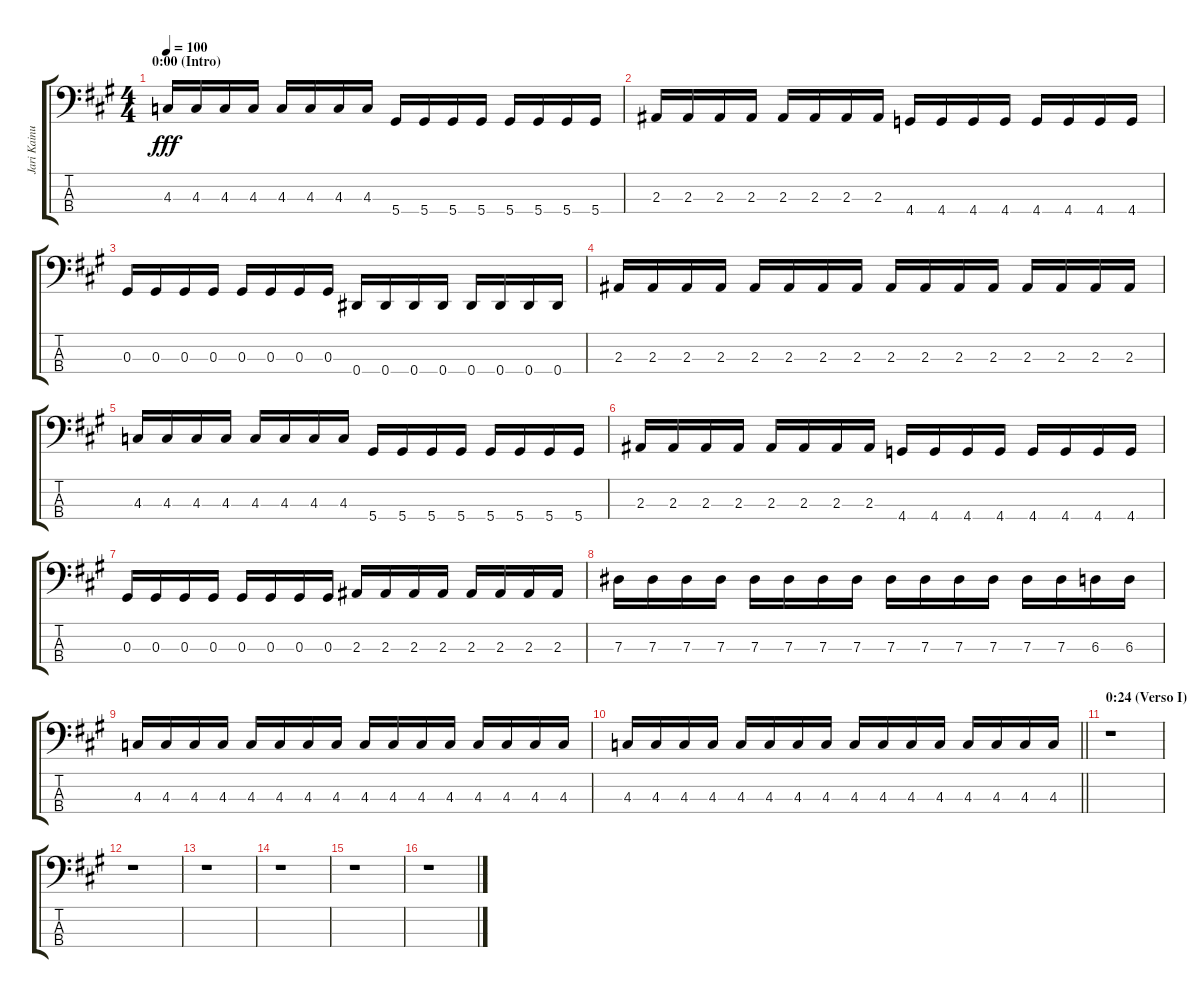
\track ("Jari Kainulainen (Bajo)" "Jari Kainu") {instrument electricbassfinger}
\staff {score tabs}
\tuning (Gb2 Db2 Ab1 Eb1) {hide}
\ts (4 4)
\section ("" "0:00 (Intro)")
\tempo 100
\clef f4
\ks a
4.3.16{dy fff instrument electricbassfinger} 4.3.16 4.3.16 4.3.16 4.3.16 4.3.16 4.3.16 4.3.16 5.4.16 5.4.16 5.4.16 5.4.16 5.4.16 5.4.16 5.4.16 5.4.16 |
2.3.16 2.3.16 2.3.16 2.3.16 2.3.16 2.3.16 2.3.16 2.3.16 4.4.16 4.4.16 4.4.16 4.4.16 4.4.16 4.4.16 4.4.16 4.4.16 |
0.3.16 0.3.16 0.3.16 0.3.16 0.3.16 0.3.16 0.3.16 0.3.16 0.4.16 0.4.16 0.4.16 0.4.16 0.4.16 0.4.16 0.4.16 0.4.16 |
2.3.16 2.3.16 2.3.16 2.3.16 2.3.16 2.3.16 2.3.16 2.3.16 2.3.16 2.3.16 2.3.16 2.3.16 2.3.16 2.3.16 2.3.16 2.3.16 |
4.3.16 4.3.16 4.3.16 4.3.16 4.3.16 4.3.16 4.3.16 4.3.16 5.4.16 5.4.16 5.4.16 5.4.16 5.4.16 5.4.16 5.4.16 5.4.16 |
2.3.16 2.3.16 2.3.16 2.3.16 2.3.16 2.3.16 2.3.16 2.3.16 4.4.16 4.4.16 4.4.16 4.4.16 4.4.16 4.4.16 4.4.16 4.4.16 |
0.3.16 0.3.16 0.3.16 0.3.16 0.3.16 0.3.16 0.3.16 0.3.16 2.3.16 2.3.16 2.3.16 2.3.16 2.3.16 2.3.16 2.3.16 2.3.16 |
7.3.16 7.3.16 7.3.16 7.3.16 7.3.16 7.3.16 7.3.16 7.3.16 7.3.16 7.3.16 7.3.16 7.3.16 7.3.16 7.3.16 6.3.16 6.3.16 |
4.3.16 4.3.16 4.3.16 4.3.16 4.3.16 4.3.16 4.3.16 4.3.16 4.3.16 4.3.16 4.3.16 4.3.16 4.3.16 4.3.16 4.3.16 4.3.16 |
\barLineRight lightlight
4.3.16 4.3.16 4.3.16 4.3.16 4.3.16 4.3.16 4.3.16 4.3.16 4.3.16 4.3.16 4.3.16 4.3.16 4.3.16 4.3.16 4.3.16 4.3.16 |
\section ("" "0:24 (Verso I)")
r.1 |
r.1 |
r.1 |
r.1 |
r.1 |
r.1
